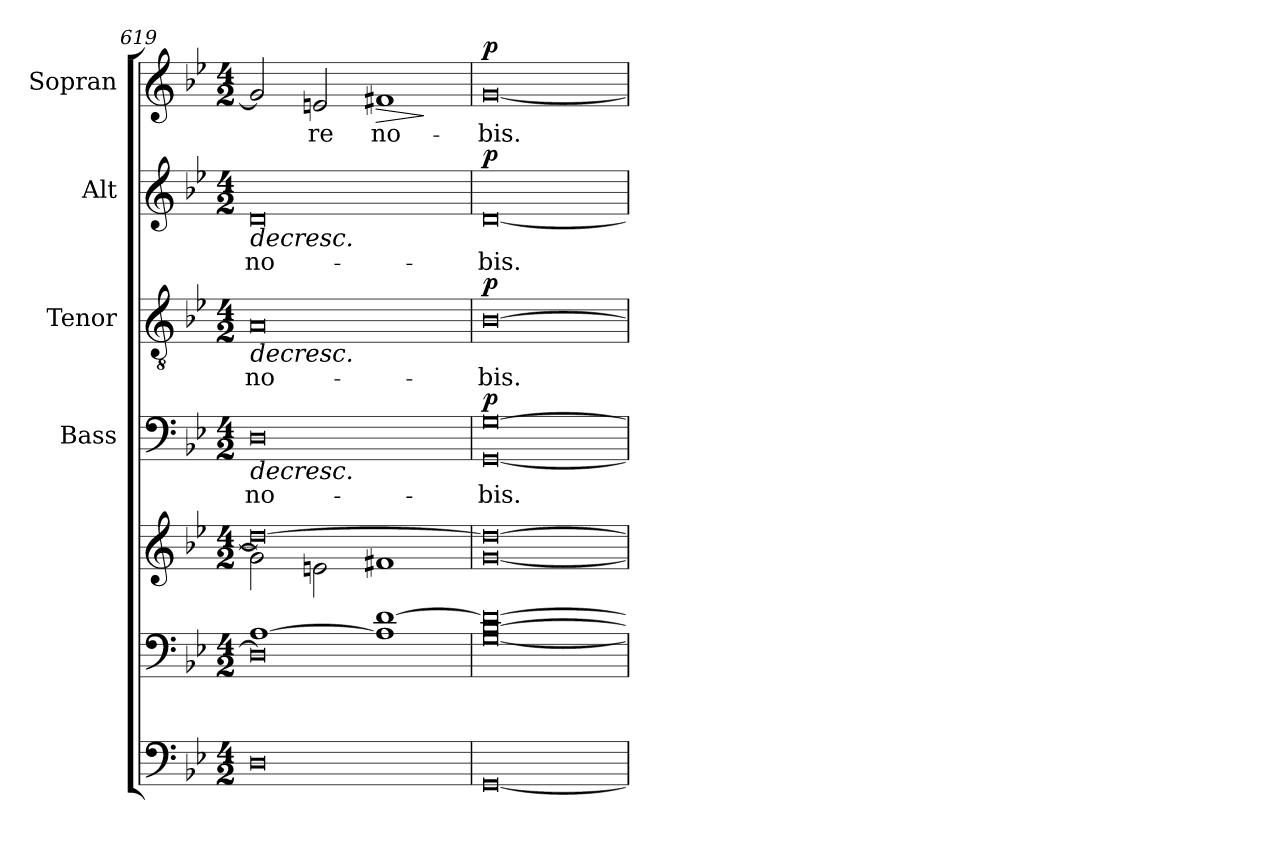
**kern	**kern	**kern	**kern	**text	**dynam	**kern	**text	**dynam	**kern	**text	**dynam	**kern	**text	**dynam
*part6	*part5	*part5	*part4	*part4	*part4	*part3	*part3	*part3	*part2	*part2	*part2	*part1	*part1	*part1
*staff7	*staff6	*staff5	*staff4	*staff4	*staff4	*staff3	*staff3	*staff3	*staff2	*staff2	*staff2	*staff1	*staff1	*staff1
*	*	*	*I"Bass	*	*	*I"Tenor	*	*	*I"Alt	*	*	*I"Sopran	*	*
*	*	*	*I'B.	*	*	*I'T.	*	*	*I'A.	*	*	*I'S.	*	*
*clefF4	*clefF4	*clefG2	*clefF4	*	*	*clefGv2	*	*	*clefG2	*	*	*clefG2	*	*
*k[b-e-]	*k[b-e-]	*k[b-e-]	*k[b-e-]	*	*	*k[b-e-]	*	*	*k[b-e-]	*	*	*k[b-e-]	*	*
*B-:	*B-:	*B-:	*B-:	*	*	*B-:	*	*	*B-:	*	*	*B-:	*	*
*M4/2	*M4/2	*M4/2	*M4/2	*	*	*M4/2	*	*	*M4/2	*	*	*M4/2	*	*
=619	=619	=619	=619	=619	=619	=619	=619	=619	=619	=619	=619	=619	=619	=619
*	*^	*^	*	*	*	*	*	*	*	*	*	*	*	*
!	!	!	!	!	!	!LO:LY:b	!LO:HP:b	!	!LO:LY:b	!LO:HP:b	!	!LO:LY:b	!LO:HP:b	!	!	!
0D	[>1A	0D]	0dd_	2g\]	0D	no-	>	0A	no-	>	0d	no-	>	2g/]	.	.
!	!	!	!	!	!	!	!	!	!	!	!	!	!	!	!LO:LY:b	!
.	.	.	.	2en\	.	.	.	.	.	.	.	.	.	2en/	-re	.
!	!	!	!	!	!	!	!	!	!	!	!	!	!	!	!LO:LY:b	!LO:HP:b
.	1A] [>1d	.	.	1f#X	.	.	.	.	.	.	.	.	.	1f#X	no-	>
*	*v	*v	*	*	*	*	*	*	*	*	*	*	*	*	*	*
*	*	*v	*v	*	*	*	*	*	*	*	*	*	*	*	*
.	.	.	.	.	.	.	.	.	.	.	.	.	.	]
=620	=620	=620	=620	=620	=620	=620	=620	=620	=620	=620	=620	=620	=620	=620
!	!	!	!	!LO:LY:b	!LO:DY:a	!	!LO:LY:b	!LO:DY:a	!	!LO:LY:b	!LO:DY:a	!	!LO:LY:b	!LO:DY:a
[0GG	[0G [0B- 0d_	[0g 0dd_	[0GG [0G	-bis.	p	[0B-	-bis.	p	[0d	-bis.	p	[0g	-bis.	p
.	.	.	.	.	]	.	.	]	.	.	]	.	.	.
=	=	=	=	=	=	=	=	=	=	=	=	=	=	=
*-	*-	*-	*-	*-	*-	*-	*-	*-	*-	*-	*-	*-	*-	*-
